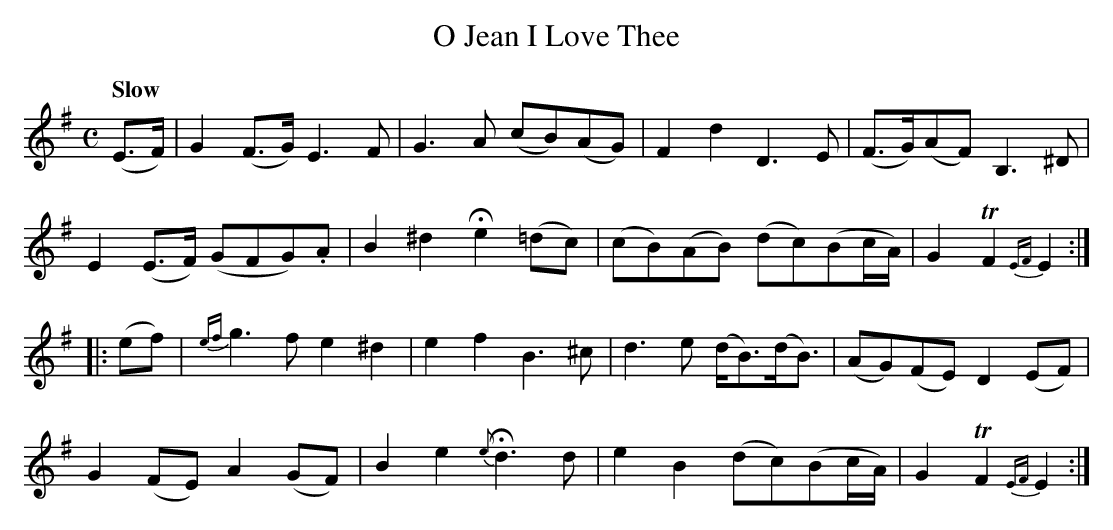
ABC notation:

X:1
T:O Jean I Love Thee
M:C
L:1/8
Q:"Slow"
K:Emin
(E>F)|G2 (F>G) E3F|G3 A (cB)(AG)|F2d2 D3E|(F>G)(AF) B,3^D|
E2 (E>F) (GFG).A|B2^d2!fermata!e2 (=dc)|(cB)(AB) (dc)(Bc/A/)|G2 TF2 {EF}E2:|
|:(ef)|{ef}g3f e2^d2|e2f2 B3^c|d3e (d<B)(d<B)|(AG)(FE) D2 (EF)|
G2 (FE) A2 (GF)|B2e2{e}!fermata!d3d|e2B2 (dc)(Bc/A/)|G2TF2 {EF}E2:|]
